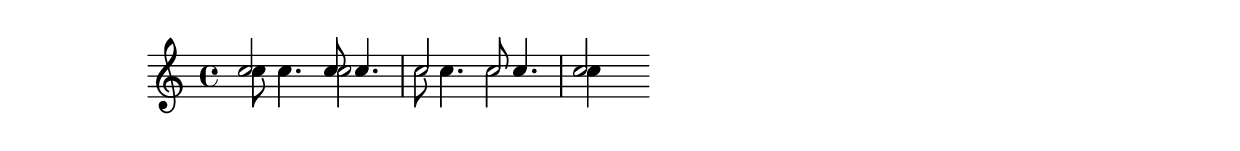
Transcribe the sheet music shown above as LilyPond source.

\version "2.7.13"
\header {
  texidoc =

  "If @code{merge-differently-headed} is enabled, then
open note heads may be merged with black noteheads, but only
if the black note heads are from 8th or shorter notes.
"
  
}

\layout { raggedright= ##t }


\context Staff  \relative c'' <<
  {
    c2 c8 c4.
    
    \override Staff.NoteCollision  #'merge-differently-headed = ##t
    c2 c8 c4.
    c2
  }\\
  {
    c8 c4. c2
    
    c8 c4. c2
    c4
  }
>>
